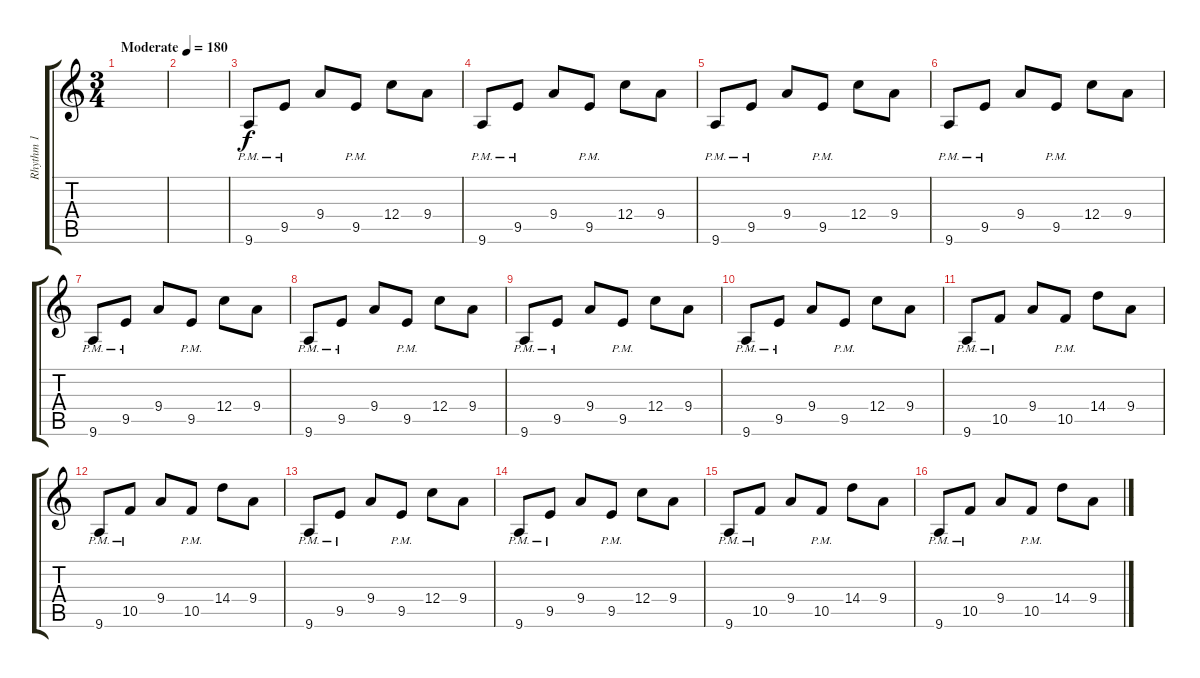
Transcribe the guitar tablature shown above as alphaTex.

\track ("Rhythm 1" "Rhythm 1") {instrument overdrivenguitar}
\staff {score tabs}
\tuning (D4 A3 F3 C3 G2 C2) {hide}
\ts (3 4)
\tempo (180 "Moderate")
\clef g2
\ks c
|
|
9.6{pm}.8 9.5{pm}.8 9.4.8 9.5{pm}.8 12.4.8 9.4.8 |
9.6{pm}.8 9.5{pm}.8 9.4.8 9.5{pm}.8 12.4.8 9.4.8 |
9.6{pm}.8 9.5{pm}.8 9.4.8 9.5{pm}.8 12.4.8 9.4.8 |
9.6{pm}.8 9.5{pm}.8 9.4.8 9.5{pm}.8 12.4.8 9.4.8 |
9.6{pm}.8 9.5{pm}.8 9.4.8 9.5{pm}.8 12.4.8 9.4.8 |
9.6{pm}.8 9.5{pm}.8 9.4.8 9.5{pm}.8 12.4.8 9.4.8 |
9.6{pm}.8 9.5{pm}.8 9.4.8 9.5{pm}.8 12.4.8 9.4.8 |
9.6{pm}.8 9.5{pm}.8 9.4.8 9.5{pm}.8 12.4.8 9.4.8 |
9.6{pm}.8 10.5{pm}.8 9.4.8 10.5{pm}.8 14.4.8 9.4.8 |
9.6{pm}.8 10.5{pm}.8 9.4.8 10.5{pm}.8 14.4.8 9.4.8 |
9.6{pm}.8 9.5{pm}.8 9.4.8 9.5{pm}.8 12.4.8 9.4.8 |
9.6{pm}.8 9.5{pm}.8 9.4.8 9.5{pm}.8 12.4.8 9.4.8 |
9.6{pm}.8 10.5{pm}.8 9.4.8 10.5{pm}.8 14.4.8 9.4.8 |
9.6{pm}.8 10.5{pm}.8 9.4.8 10.5{pm}.8 14.4.8 9.4.8
